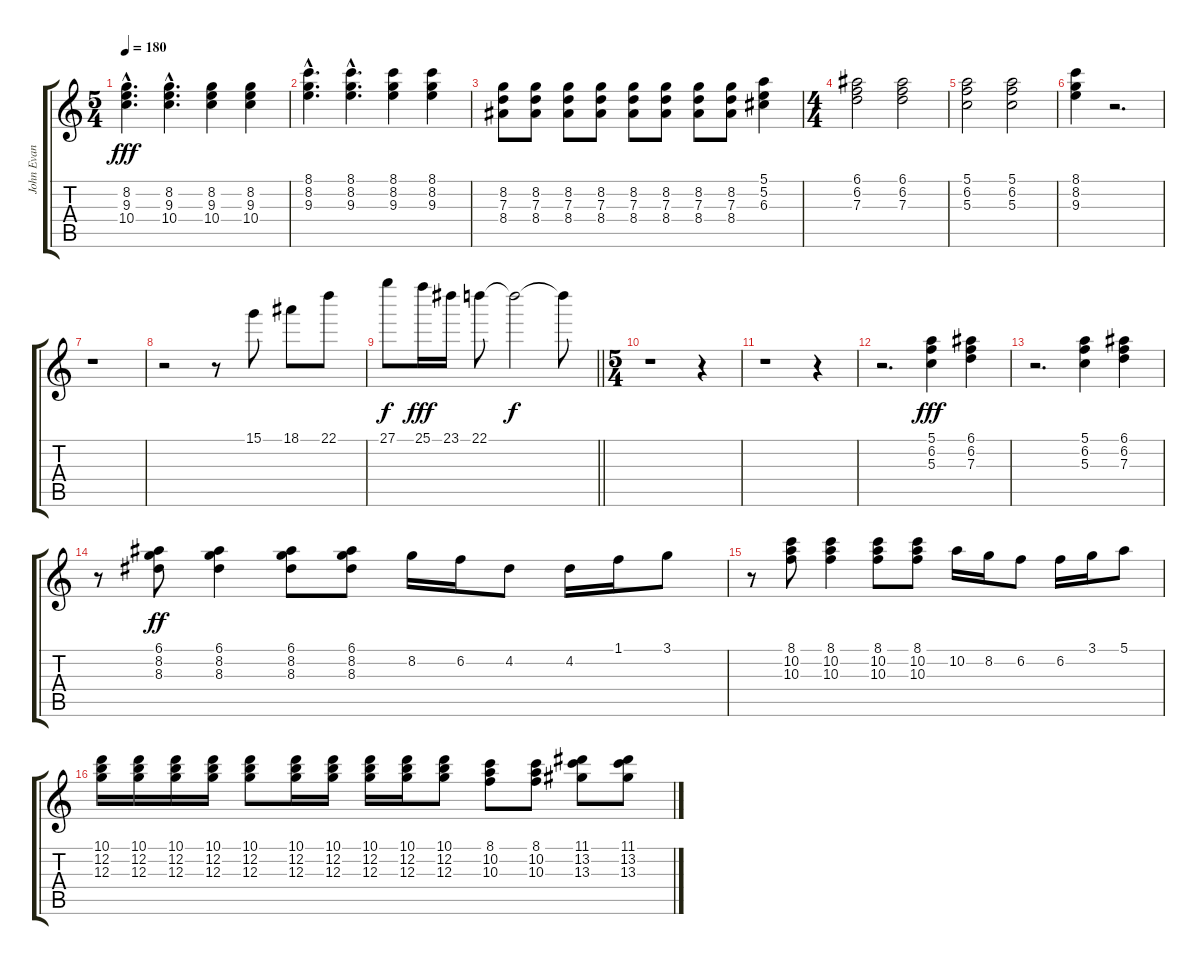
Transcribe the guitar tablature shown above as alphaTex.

\track ("John Evan (organ)" "John Evan ") {instrument rockorgan}
\staff {score tabs}
\tuning (E5 B4 G4 D4 A3 E3) {hide}
\ts (5 4)
\tempo 180
\clef g2
\ks c
(8.2{hac} 9.3{hac} 10.4{hac}).4{d dy fff} (8.2{hac} 9.3{hac} 10.4{hac}).4{d} (8.2 9.3 10.4).4 (8.2 9.3 10.4).4 |
(8.1{hac} 8.2{hac} 9.3{hac}).4{d} (8.1{hac} 8.2{hac} 9.3{hac}).4{d} (8.1 8.2 9.3).4 (8.1 8.2 9.3).4 |
(8.2 7.3 8.4).8 (8.2 7.3 8.4).8 (8.2 7.3 8.4).8 (8.2 7.3 8.4).8 (8.2 7.3 8.4).8 (8.2 7.3 8.4).8 (8.2 7.3 8.4).8 (8.2 7.3 8.4).8 (5.1 5.2 6.3).4 |
\ts (4 4)
(6.1 6.2 7.3).2 (6.1 6.2 7.3).2 |
(5.1 6.2 5.3).2 (5.1 6.2 5.3).2 |
(8.1 8.2 9.3).4 r.2{d} |
r.1 |
r.2 r.8 15.1.8 18.1.8 22.1.8 |
\barLineRight lightlight
27.1.8{dy f} 25.1.16{dy fff} 23.1.16 22.1.8 22.1{t}.2{dy f} 22.1{t}.8 |
\ts (5 4)
r.1 r.4 |
r.1 r.4 |
r.2{d} (5.1 6.2 5.3).4{dy fff} (6.1 6.2 7.3).4 |
r.2{d} (5.1 6.2 5.3).4 (6.1 6.2 7.3).4 |
r.8 (6.1 8.2 8.3).8{dy ff} (6.1 8.2 8.3).4 (6.1 8.2 8.3).8 (6.1 8.2 8.3).8 8.2.16 6.2.16 4.2.8 4.2.16 1.1.16 3.1.8 |
r.8 (8.1 10.2 10.3).8 (8.1 10.2 10.3).4 (8.1 10.2 10.3).8 (8.1 10.2 10.3).8 10.2.16 8.2.16 6.2.8 6.2.16 3.1.16 5.1.8 |
(10.1 12.2 12.3).16 (10.1 12.2 12.3).16 (10.1 12.2 12.3).16 (10.1 12.2 12.3).16 (10.1 12.2 12.3).8 (10.1 12.2 12.3).16 (10.1 12.2 12.3).16 (10.1 12.2 12.3).16 (10.1 12.2 12.3).16 (10.1 12.2 12.3).8 (8.1 10.2 10.3).8 (8.1 10.2 10.3).8 (11.1 13.2 13.3).8 (11.1 13.2 13.3).8
